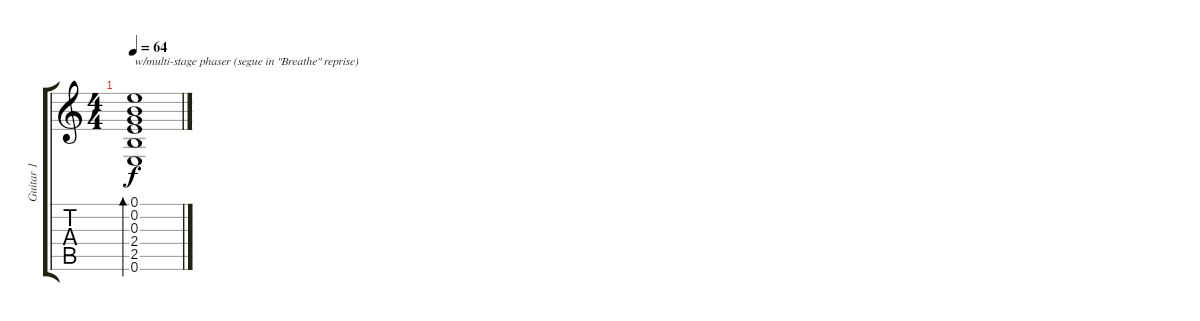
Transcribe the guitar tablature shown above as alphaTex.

\track ("Guitar 1" "Guitar 1") {instrument electricguitarclean}
\staff {score tabs}
\tuning (E4 B3 G3 D3 A2 E2) {hide}
\ts (4 4)
\tempo 64
\clef g2
\ks c
(0.1 0.2 0.3 2.4 2.5 0.6).1{bd 60 txt "w/multi-stage phaser (segue in \"Breathe\" reprise)" dy f}
